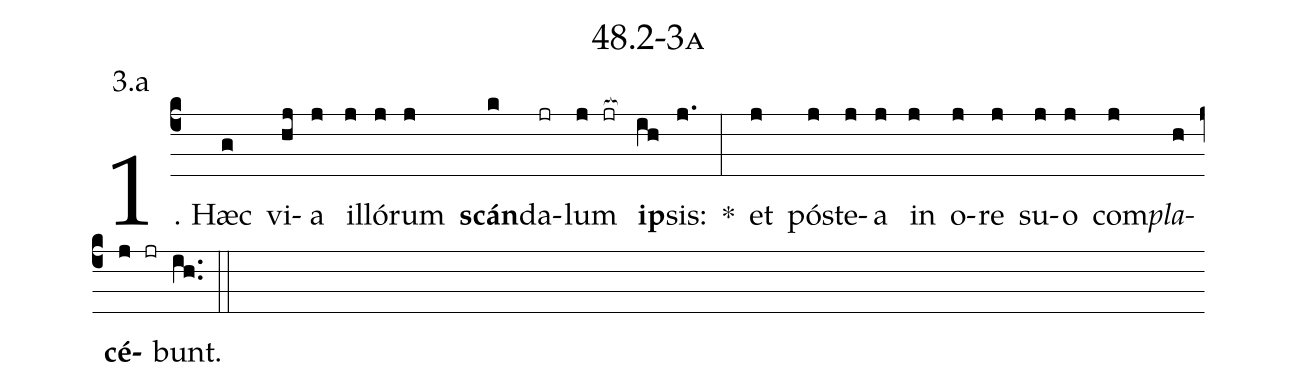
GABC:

name: 48.2-3a;
annotation: 3.a;
%%
(c4)1. Hæc(g) vi(hj)a(j) il(j)ló(j)rum(j) <b>scán</b>(k)da(jr)lum(j jr[ocb:1{]) <b>ip</b>(ih[ocb:0}])sis:(j.) *(:) et(j) póst(j)e(j)a(j) in(j) o(j)re(j) su(j)o(j) com(j)<i>pla</i>(h)<b>cé</b>(j jr)bunt.(ih..) (::)


%E(j) u(j) o(j) u(h) a(j) e.(ih..) (::)
